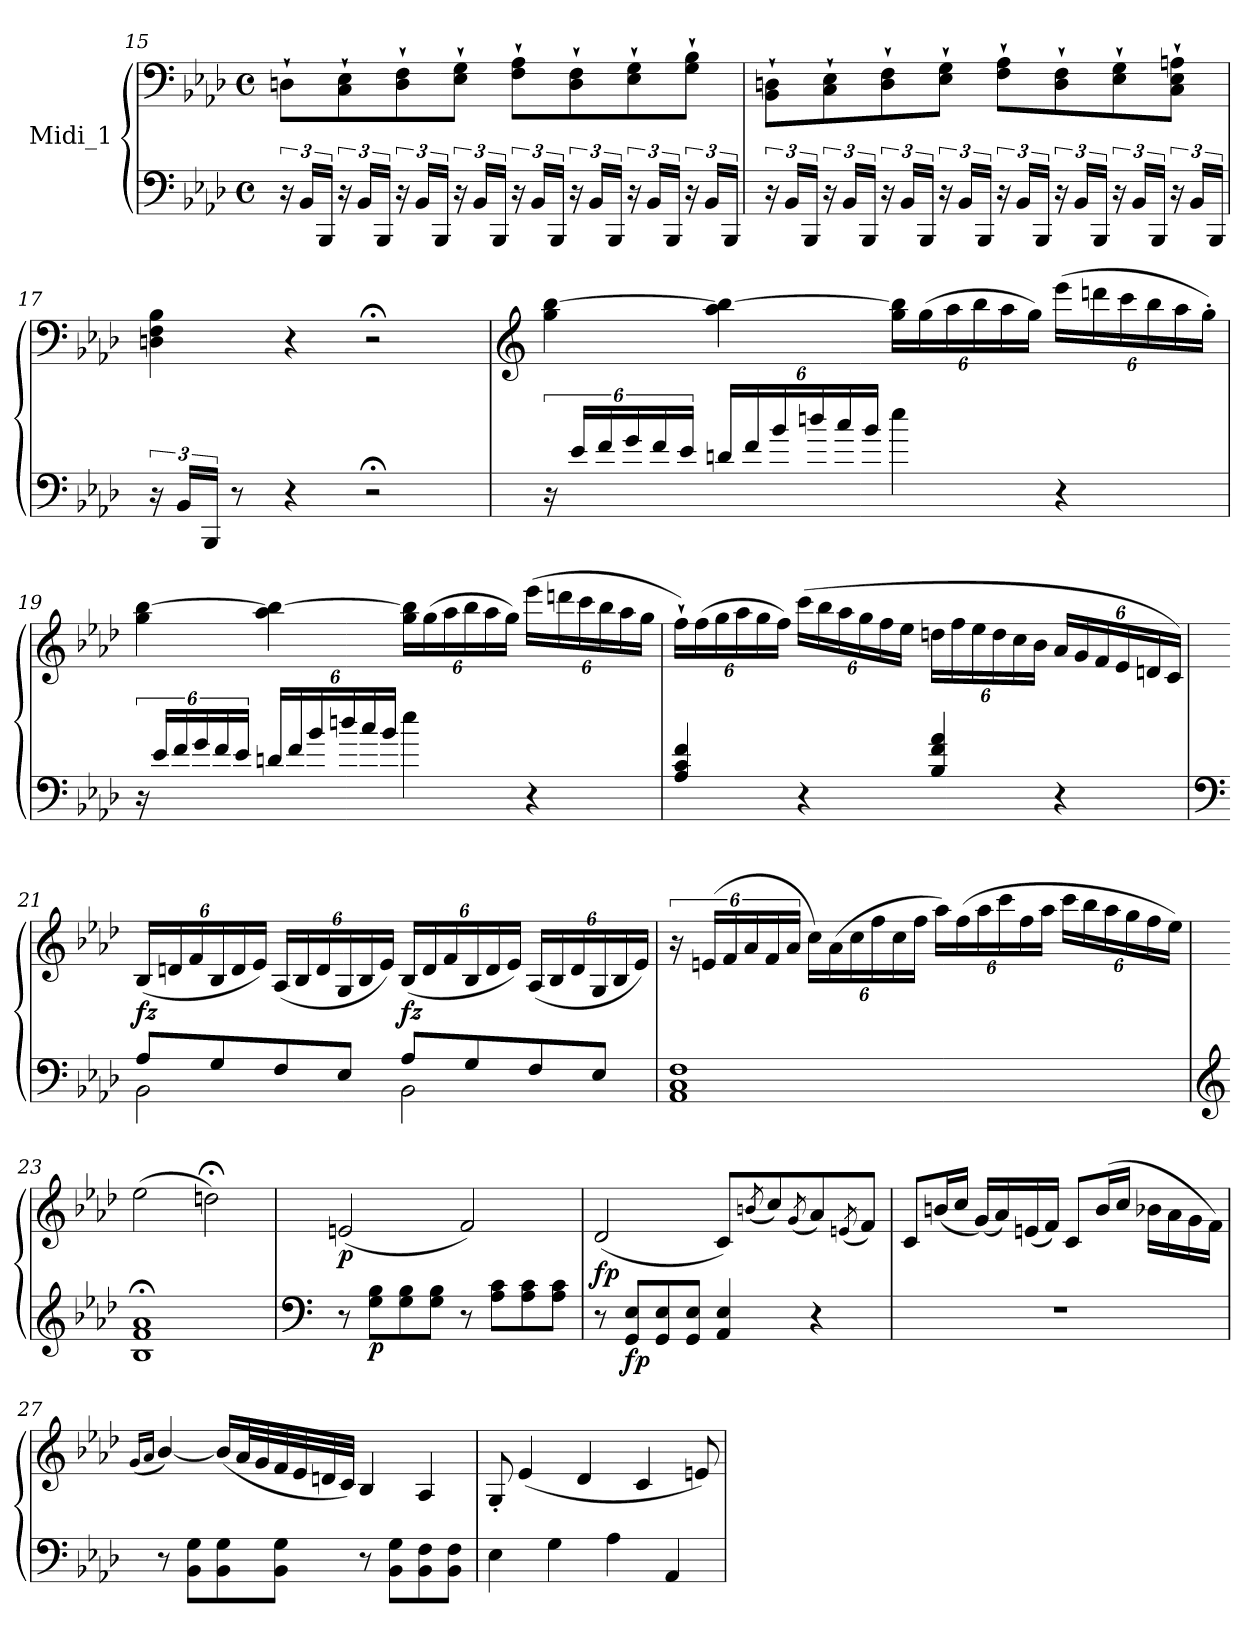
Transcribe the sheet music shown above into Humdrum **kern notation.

**kern	**kern	**dynam
*part1	*part1	*part1
*staff2	*staff1	*staff1/2
*I"Midi_1	*	*
*clefF4	*clefF4	*
*k[b-e-a-d-]	*k[b-e-a-d-]	*
*A-:	*A-:	*
*M4/4	*M4/4	*
*met(c)	*met(c)	*
=15	=15	=15
24r	8Dn`\L	.
24BB-/LL	.	.
24BBB-/JJ	.	.
24r	8C\` 8E-\`	.
24BB-/LL	.	.
24BBB-/JJ	.	.
24r	8D\` 8F\`	.
24BB-/LL	.	.
24BBB-/JJ	.	.
24r	8E-\` 8G\`J	.
24BB-/LL	.	.
24BBB-/JJ	.	.
24r	8F\` 8A-\`L	.
24BB-/LL	.	.
24BBB-/JJ	.	.
24r	8D\` 8F\`	.
24BB-/LL	.	.
24BBB-/JJ	.	.
24r	8E-\` 8G\`	.
24BB-/LL	.	.
24BBB-/JJ	.	.
24r	8G\` 8B-\`J	.
24BB-/LL	.	.
24BBB-/JJ	.	.
!!LO:PB:g=z
=16	=16	=16
24r	8BB-\` 8Dn\`L	.
24BB-/LL	.	.
24BBB-/JJ	.	.
24r	8C\` 8E-\`	.
24BB-/LL	.	.
24BBB-/JJ	.	.
24r	8D\` 8F\`	.
24BB-/LL	.	.
24BBB-/JJ	.	.
24r	8E-\` 8G\`J	.
24BB-/LL	.	.
24BBB-/JJ	.	.
24r	8F\` 8A-\`L	.
24BB-/LL	.	.
24BBB-/JJ	.	.
24r	8D\` 8F\`	.
24BB-/LL	.	.
24BBB-/JJ	.	.
24r	8E-\` 8G\`	.
24BB-/LL	.	.
24BBB-/JJ	.	.
24r	8C\` 8E-\` 8An\`J	.
24BB-/LL	.	.
24BBB-/JJ	.	.
=17	=17	=17
24r	4Dn\ 4F\ 4B-\	.
24BB-/LL	.	.
24BBB-/JJ	.	.
8r	.	.
4r	4r	.
2r;<	2r;<	.
!!LO:LB:g=z
=18	=18	=18
*	*clefG2	*
24r	4gg\ [4bb-\	.
24e-/LL	.	.
24f/	.	.
*Xbrackettup	*	*
24g/	.	.
24f/	.	.
24e-/JJ	.	.
24dn/LL	4aa-\ 4bb-\_	.
24f/	.	.
24b-/	.	.
24ddn/	.	.
24cc/	.	.
24b-/JJ	.	.
*	*Xbrackettup	*
4ee-\	24gg\ 24bb-\]LL	.
.	(>24gg\	.
.	24aa-\	.
.	24bb-\	.
.	24aa-\	.
.	24gg\JJ)	.
4r	(>24eee-\LL	.
.	24dddn\	.
.	24ccc\	.
.	24bb-\	.
.	24aa-\	.
.	24gg'\JJ)	.
!!LO:LB:g=z
=19	=19	=19
*brackettup	*	*
24r	4gg\ [4bb-\	.
24e-/LL	.	.
24f/	.	.
*Xbrackettup	*	*
24g/	.	.
24f/	.	.
24e-/JJ	.	.
24dn/LL	4aa-\ 4bb-\_	.
24f/	.	.
24b-/	.	.
24ddn/	.	.
24cc/	.	.
24b-/JJ	.	.
4ee-\	24gg\ 24bb-\]LL	.
.	(>24gg\	.
.	24aa-\	.
.	24bb-\	.
.	24aa-\	.
.	24gg\JJ)	.
4r	(>24eee-\LL	.
.	24dddn\	.
.	24ccc\	.
.	24bb-\	.
.	24aa-\	.
.	24gg\JJ	.
!!LO:PB:g=z
=20	=20	=20
4A-/ 4c/ 4f/	24ff`\LL)	.
.	(>24ff\	.
.	24gg\	.
.	24aa-\	.
.	24gg\	.
.	24ff\JJ)	.
4r	(24ccc\LL	.
.	24bb-\	.
.	24aa-\	.
.	24gg\	.
.	24ff\	.
.	24ee-\JJ	.
4B-/ 4f/ 4a-/	24ddn\LL	.
.	24ff\	.
.	24ee-\	.
.	24dd\	.
.	24cc\	.
.	24b-\JJ	.
4r	24a-/LL	.
.	24g/	.
.	24f/	.
.	24e-/	.
.	24dn/	.
.	24c/JJ)	.
!!LO:LB:g=z
=21	=21	=21
*clefF4	*	*
*^	*	*
!	!	!	!LO:DY:b
8A-/L	2BB-\	(24B-/LL	fz
.	.	24dn/	.
.	.	24f/	.
8G/	.	24B-/	.
.	.	24d/	.
.	.	24e-/JJ)	.
8F/	.	(24A-/LL	.
.	.	24B-/	.
.	.	24d/	.
8E-/J	.	24G/	.
.	.	24B-/	.
.	.	24e-/JJ)	.
!	!	!	!LO:DY:b
8A-/L	2BB-\	(24B-/LL	fz
.	.	24d/	.
.	.	24f/	.
8G/	.	24B-/	.
.	.	24d/	.
.	.	24e-/JJ)	.
8F/	.	(24A-/LL	.
.	.	24B-/	.
.	.	24d/	.
8E-/J	.	24G/	.
.	.	24B-/	.
.	.	24e-/JJ)	.
!!LO:LB:g=z
=22	=22	=22	=22
*	*	*brackettup	*
1C 1F	1AA-	24r	.
.	.	(24en/LL	.
.	.	24f/	.
*	*	*Xbrackettup	*
.	.	24a-/	.
.	.	24f/	.
.	.	24a-/JJ	.
.	.	24cc\LL)	.
.	.	(>24a-\	.
.	.	24cc\	.
.	.	24ff\	.
.	.	24cc\	.
.	.	24ff\JJ	.
.	.	24aa-\LL)	.
.	.	(>24ff\	.
.	.	24aa-\	.
.	.	24ccc\	.
.	.	24ff\	.
.	.	24aa-\JJ	.
.	.	24ccc\LL	.
.	.	24bb-\	.
.	.	24aa-\	.
.	.	24gg\	.
.	.	24ff\	.
.	.	24ee-i\JJ)	.
=23	=23	=23	=23
*clefG2	*	*	*
1f;< 1a-;<	1B-	(>2ee-\	.
.	.	2ddn;<\)	.
*v	*v	*	*
!!LO:LB:g=z
=24	=24	=24
*clefF4	*	*
!	!	!LO:DY:b
8r	(2en/	p
!	!	!LO:DY:b=2
8G\ 8B-\L	.	p
8G\ 8B-\	.	.
8G\ 8B-\J	.	.
8r	2f/)	.
8A-\ 8c\L	.	.
8A-\ 8c\	.	.
8A-\ 8c\J	.	.
=25	=25	=25
!	!	!LO:DY:b
8r	(2d-i/	fp
!	!	!LO:DY:b=2
8GG/ 8E-/L	.	fp
8GG/ 8E-/	.	.
8GG/ 8E-/J	.	.
4AA-/ 4E-/	8c/L)	.
.	(>8qbn/	.
.	8cc/)	.
.	(8qg/	.
4r	8a-/)	.
.	(8qen/	.
.	8f/J)	.
=26	=26	=26
1r	8c/L	.
.	(16bn/L	.
.	16cc/JJ	.
.	(16g/LL)	.
.	16a-/)	.
.	(16en/	.
.	16f/JJ)	.
.	8c/L	.
.	(16b/L	.
.	16cc/JJ	.
.	16b-X\LL	.
.	16a-\	.
.	16g\	.
.	16f\JJ)	.
!!LO:LB:g=z
=27	=27	=27
.	(16qg/LL	.
.	16qa-/JJ	.
8r	[4b-/)	.
8BB-\ 8G\L	.	.
8BB-\ 8G\	(16b-/LL]	.
.	32a-/L	.
.	32g/	.
8BB-\ 8G\J	32f/	.
.	32e-/	.
.	32dn/	.
.	32c/JJJ)	.
8r	4B-/	.
8BB-\ 8G\L	.	.
8BB-\ 8F\	4A-/	.
8BB-\ 8F\J	.	.
!!LO:LB:g=z
=28	=28	=28
4E-\	8G'/	.
.	(4e-/	.
4G\	.	.
.	4d-i/	.
4A-\	.	.
.	4c/	.
4AA-/	.	.
.	8en/)	.
=	=	=
*-	*-	*-
